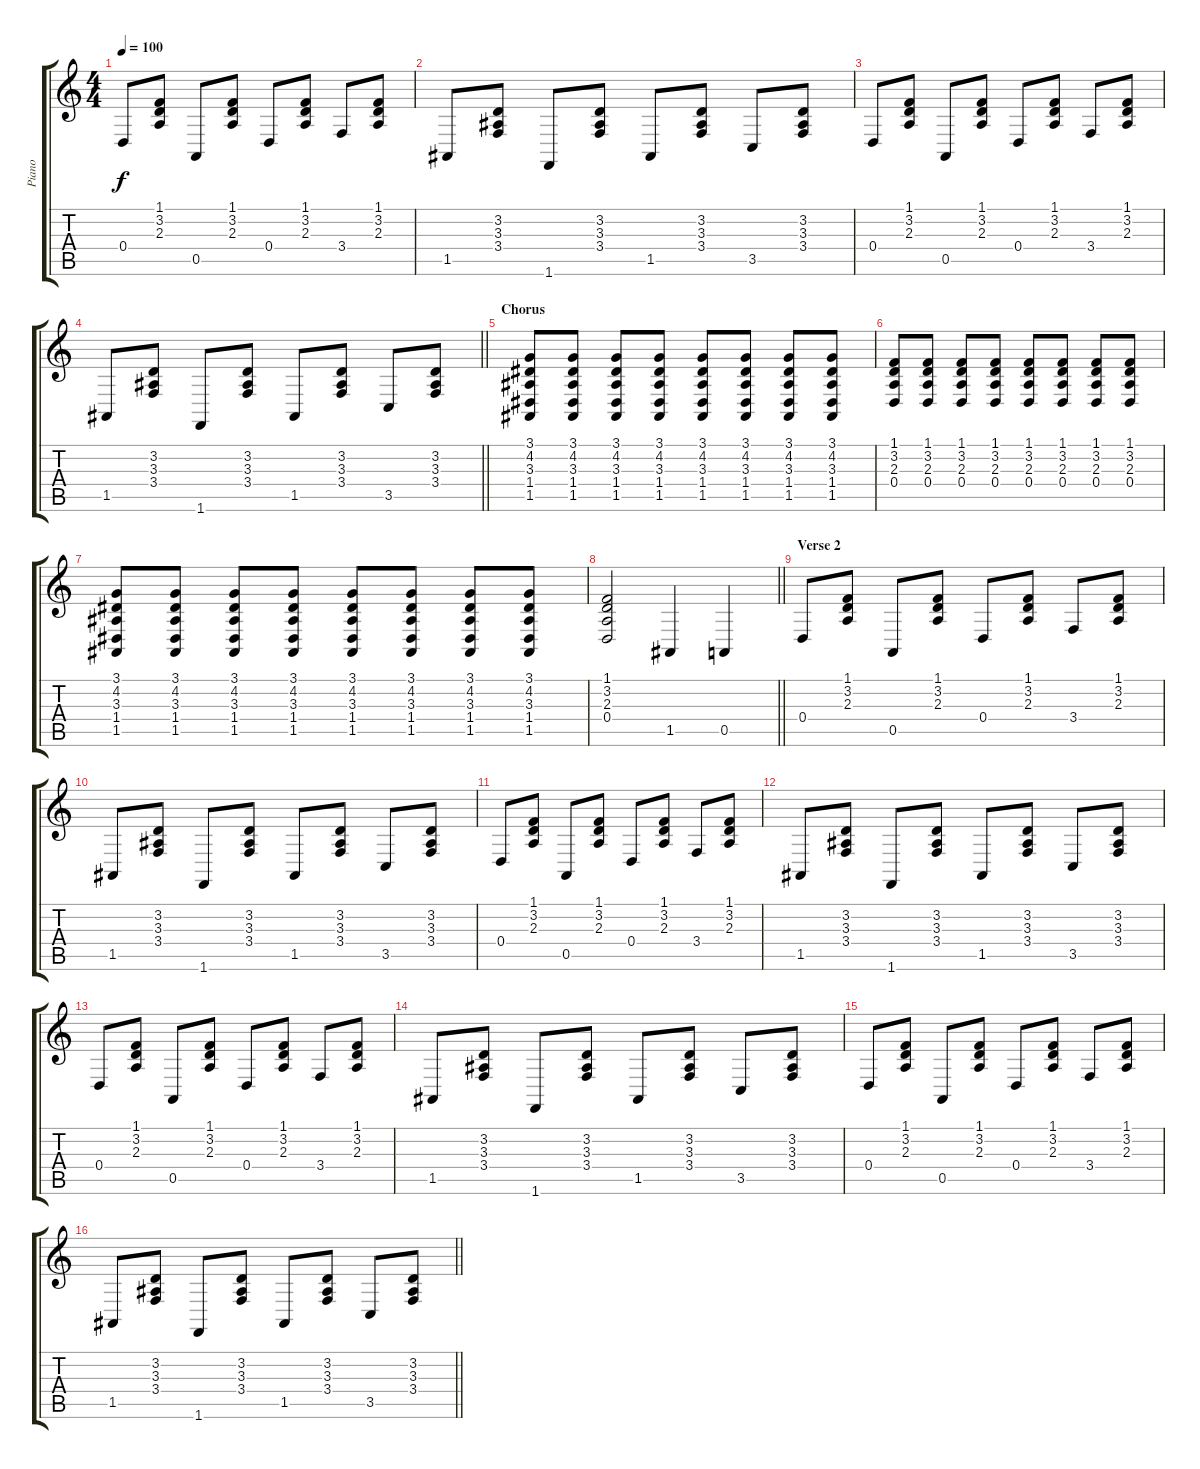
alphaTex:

\track ("Piano" "Piano") {instrument brightacousticpiano}
\staff {score tabs}
\tuning (E4 B3 G3 D3 A2 E2) {hide}
\ts (4 4)
\tempo 100
\clef g2
\ks c
0.4.8{dy f} (1.1 3.2 2.3).8 0.5.8 (1.1 3.2 2.3).8 0.4.8 (1.1 3.2 2.3).8 3.4.8 (1.1 3.2 2.3).8 |
1.5.8 (3.2 3.3 3.4).8 1.6.8 (3.2 3.3 3.4).8 1.5.8 (3.2 3.3 3.4).8 3.5.8 (3.2 3.3 3.4).8 |
0.4.8 (1.1 3.2 2.3).8 0.5.8 (1.1 3.2 2.3).8 0.4.8 (1.1 3.2 2.3).8 3.4.8 (1.1 3.2 2.3).8 |
\barLineRight lightlight
1.5.8 (3.2 3.3 3.4).8 1.6.8 (3.2 3.3 3.4).8 1.5.8 (3.2 3.3 3.4).8 3.5.8 (3.2 3.3 3.4).8 |
\section ("" "Chorus")
(3.1 4.2 3.3 1.4 1.5).8 (3.1 4.2 3.3 1.4 1.5).8 (3.1 4.2 3.3 1.4 1.5).8 (3.1 4.2 3.3 1.4 1.5).8 (3.1 4.2 3.3 1.4 1.5).8 (3.1 4.2 3.3 1.4 1.5).8 (3.1 4.2 3.3 1.4 1.5).8 (3.1 4.2 3.3 1.4 1.5).8 |
(1.1 3.2 2.3 0.4).8 (1.1 3.2 2.3 0.4).8 (1.1 3.2 2.3 0.4).8 (1.1 3.2 2.3 0.4).8 (1.1 3.2 2.3 0.4).8 (1.1 3.2 2.3 0.4).8 (1.1 3.2 2.3 0.4).8 (1.1 3.2 2.3 0.4).8 |
(3.1 4.2 3.3 1.4 1.5).8 (3.1 4.2 3.3 1.4 1.5).8 (3.1 4.2 3.3 1.4 1.5).8 (3.1 4.2 3.3 1.4 1.5).8 (3.1 4.2 3.3 1.4 1.5).8 (3.1 4.2 3.3 1.4 1.5).8 (3.1 4.2 3.3 1.4 1.5).8 (3.1 4.2 3.3 1.4 1.5).8 |
\barLineRight lightlight
(1.1 3.2 2.3 0.4).2 1.5.4 0.5.4 |
\section ("" "Verse 2")
0.4.8 (1.1 3.2 2.3).8 0.5.8 (1.1 3.2 2.3).8 0.4.8 (1.1 3.2 2.3).8 3.4.8 (1.1 3.2 2.3).8 |
1.5.8 (3.2 3.3 3.4).8 1.6.8 (3.2 3.3 3.4).8 1.5.8 (3.2 3.3 3.4).8 3.5.8 (3.2 3.3 3.4).8 |
0.4.8 (1.1 3.2 2.3).8 0.5.8 (1.1 3.2 2.3).8 0.4.8 (1.1 3.2 2.3).8 3.4.8 (1.1 3.2 2.3).8 |
1.5.8 (3.2 3.3 3.4).8 1.6.8 (3.2 3.3 3.4).8 1.5.8 (3.2 3.3 3.4).8 3.5.8 (3.2 3.3 3.4).8 |
0.4.8 (1.1 3.2 2.3).8 0.5.8 (1.1 3.2 2.3).8 0.4.8 (1.1 3.2 2.3).8 3.4.8 (1.1 3.2 2.3).8 |
1.5.8 (3.2 3.3 3.4).8 1.6.8 (3.2 3.3 3.4).8 1.5.8 (3.2 3.3 3.4).8 3.5.8 (3.2 3.3 3.4).8 |
0.4.8 (1.1 3.2 2.3).8 0.5.8 (1.1 3.2 2.3).8 0.4.8 (1.1 3.2 2.3).8 3.4.8 (1.1 3.2 2.3).8 |
\barLineRight lightlight
1.5.8 (3.2 3.3 3.4).8 1.6.8 (3.2 3.3 3.4).8 1.5.8 (3.2 3.3 3.4).8 3.5.8 (3.2 3.3 3.4).8
